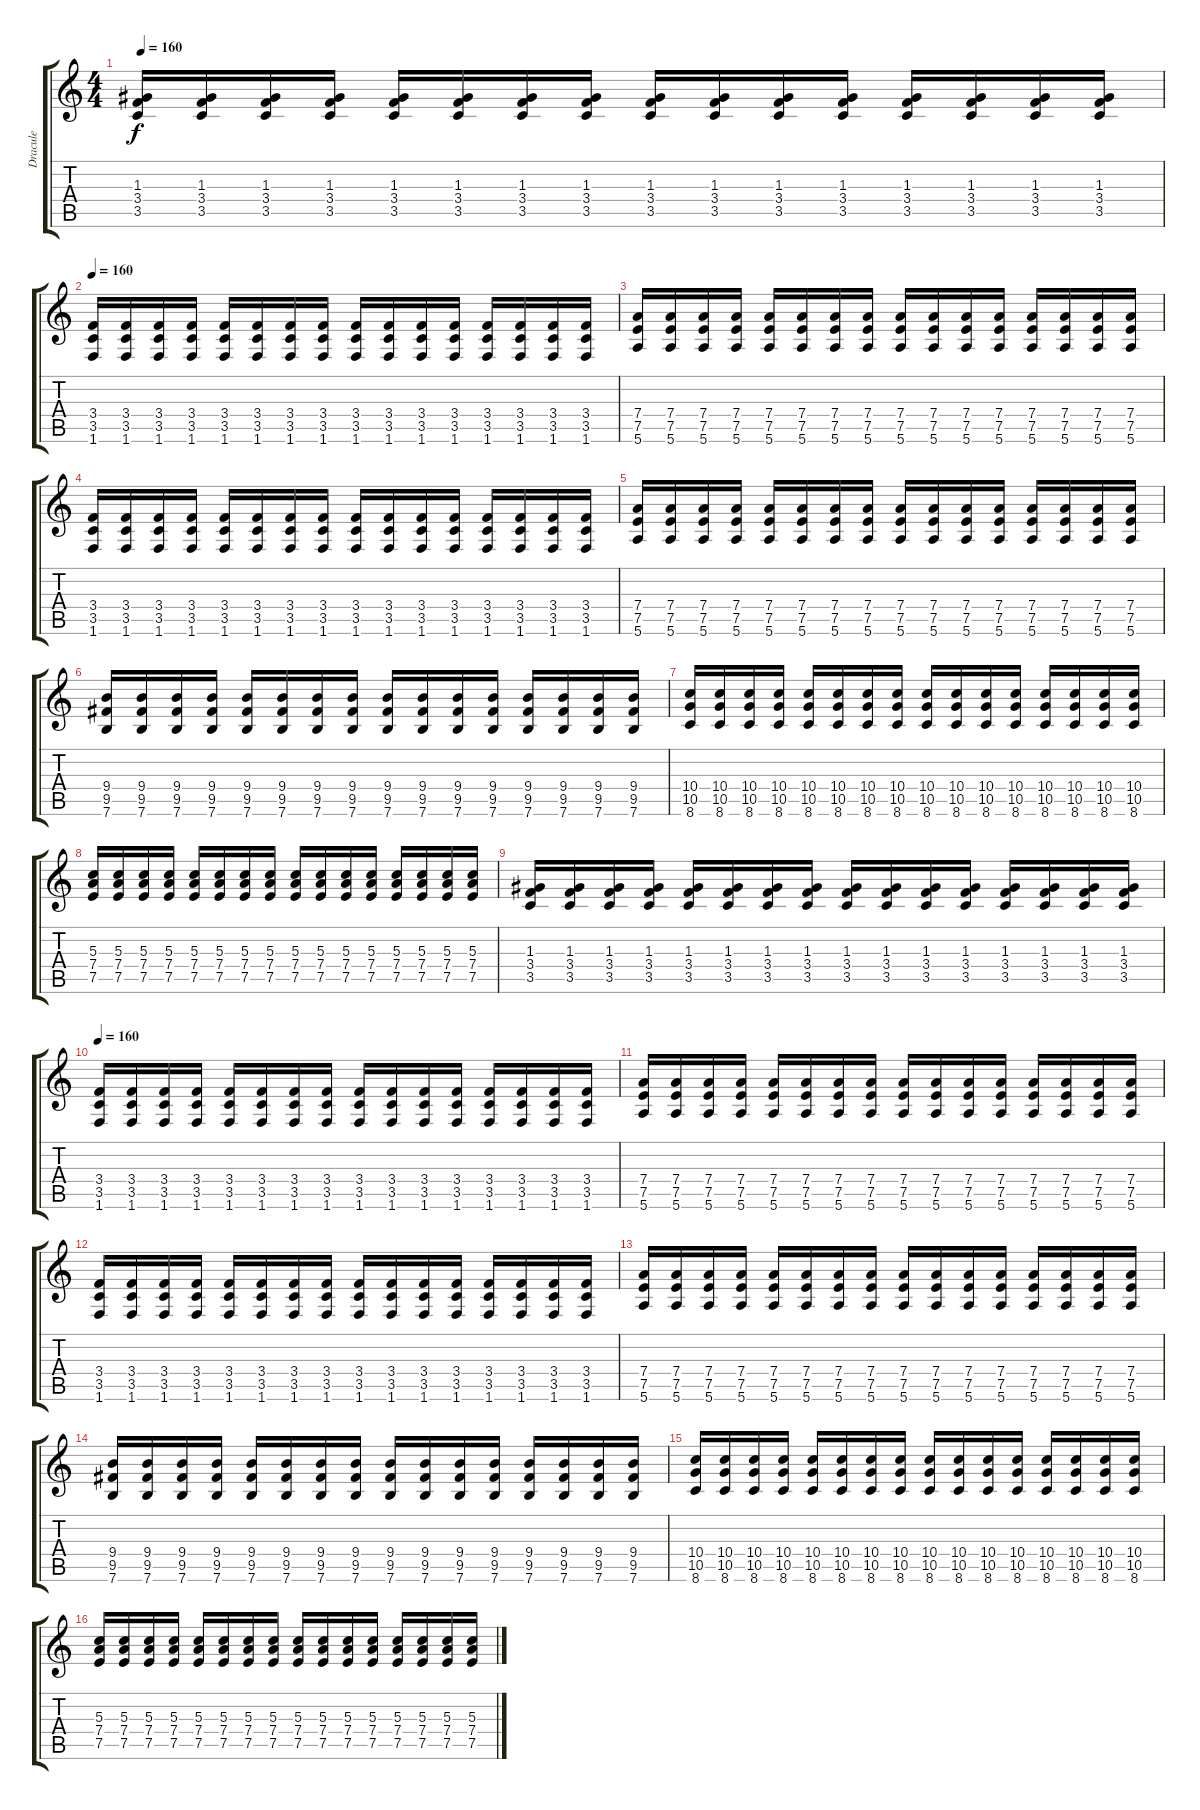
\track ("Dracule" "Dracule") {instrument distortionguitar}
\staff {score tabs}
\tuning (E4 B3 G3 D3 A2 E2) {hide}
\ts (4 4)
\tempo 160
\clef g2
\ks c
(1.3 3.4 3.5).16{dy f} (1.3 3.4 3.5).16 (1.3 3.4 3.5).16 (1.3 3.4 3.5).16 (1.3 3.4 3.5).16 (1.3 3.4 3.5).16 (1.3 3.4 3.5).16 (1.3 3.4 3.5).16 (1.3 3.4 3.5).16 (1.3 3.4 3.5).16 (1.3 3.4 3.5).16 (1.3 3.4 3.5).16 (1.3 3.4 3.5).16 (1.3 3.4 3.5).16 (1.3 3.4 3.5).16 (1.3 3.4 3.5).16 |
\tempo 160
(3.4 3.5 1.6).16 (3.4 3.5 1.6).16 (3.4 3.5 1.6).16 (3.4 3.5 1.6).16 (3.4 3.5 1.6).16 (3.4 3.5 1.6).16 (3.4 3.5 1.6).16 (3.4 3.5 1.6).16 (3.4 3.5 1.6).16 (3.4 3.5 1.6).16 (3.4 3.5 1.6).16 (3.4 3.5 1.6).16 (3.4 3.5 1.6).16 (3.4 3.5 1.6).16 (3.4 3.5 1.6).16 (3.4 3.5 1.6).16 |
(7.4 7.5 5.6).16 (7.4 7.5 5.6).16 (7.4 7.5 5.6).16 (7.4 7.5 5.6).16 (7.4 7.5 5.6).16 (7.4 7.5 5.6).16 (7.4 7.5 5.6).16 (7.4 7.5 5.6).16 (7.4 7.5 5.6).16 (7.4 7.5 5.6).16 (7.4 7.5 5.6).16 (7.4 7.5 5.6).16 (7.4 7.5 5.6).16 (7.4 7.5 5.6).16 (7.4 7.5 5.6).16 (7.4 7.5 5.6).16 |
(3.4 3.5 1.6).16 (3.4 3.5 1.6).16 (3.4 3.5 1.6).16 (3.4 3.5 1.6).16 (3.4 3.5 1.6).16 (3.4 3.5 1.6).16 (3.4 3.5 1.6).16 (3.4 3.5 1.6).16 (3.4 3.5 1.6).16 (3.4 3.5 1.6).16 (3.4 3.5 1.6).16 (3.4 3.5 1.6).16 (3.4 3.5 1.6).16 (3.4 3.5 1.6).16 (3.4 3.5 1.6).16 (3.4 3.5 1.6).16 |
(7.4 7.5 5.6).16 (7.4 7.5 5.6).16 (7.4 7.5 5.6).16 (7.4 7.5 5.6).16 (7.4 7.5 5.6).16 (7.4 7.5 5.6).16 (7.4 7.5 5.6).16 (7.4 7.5 5.6).16 (7.4 7.5 5.6).16 (7.4 7.5 5.6).16 (7.4 7.5 5.6).16 (7.4 7.5 5.6).16 (7.4 7.5 5.6).16 (7.4 7.5 5.6).16 (7.4 7.5 5.6).16 (7.4 7.5 5.6).16 |
(9.4 9.5 7.6).16 (9.4 9.5 7.6).16 (9.4 9.5 7.6).16 (9.4 9.5 7.6).16 (9.4 9.5 7.6).16 (9.4 9.5 7.6).16 (9.4 9.5 7.6).16 (9.4 9.5 7.6).16 (9.4 9.5 7.6).16 (9.4 9.5 7.6).16 (9.4 9.5 7.6).16 (9.4 9.5 7.6).16 (9.4 9.5 7.6).16 (9.4 9.5 7.6).16 (9.4 9.5 7.6).16 (9.4 9.5 7.6).16 |
(10.4 10.5 8.6).16 (10.4 10.5 8.6).16 (10.4 10.5 8.6).16 (10.4 10.5 8.6).16 (10.4 10.5 8.6).16 (10.4 10.5 8.6).16 (10.4 10.5 8.6).16 (10.4 10.5 8.6).16 (10.4 10.5 8.6).16 (10.4 10.5 8.6).16 (10.4 10.5 8.6).16 (10.4 10.5 8.6).16 (10.4 10.5 8.6).16 (10.4 10.5 8.6).16 (10.4 10.5 8.6).16 (10.4 10.5 8.6).16 |
(5.3 7.4 7.5).16 (5.3 7.4 7.5).16 (5.3 7.4 7.5).16 (5.3 7.4 7.5).16 (5.3 7.4 7.5).16 (5.3 7.4 7.5).16 (5.3 7.4 7.5).16 (5.3 7.4 7.5).16 (5.3 7.4 7.5).16 (5.3 7.4 7.5).16 (5.3 7.4 7.5).16 (5.3 7.4 7.5).16 (5.3 7.4 7.5).16 (5.3 7.4 7.5).16 (5.3 7.4 7.5).16 (5.3 7.4 7.5).16 |
(1.3 3.4 3.5).16 (1.3 3.4 3.5).16 (1.3 3.4 3.5).16 (1.3 3.4 3.5).16 (1.3 3.4 3.5).16 (1.3 3.4 3.5).16 (1.3 3.4 3.5).16 (1.3 3.4 3.5).16 (1.3 3.4 3.5).16 (1.3 3.4 3.5).16 (1.3 3.4 3.5).16 (1.3 3.4 3.5).16 (1.3 3.4 3.5).16 (1.3 3.4 3.5).16 (1.3 3.4 3.5).16 (1.3 3.4 3.5).16 |
\tempo 160
(3.4 3.5 1.6).16 (3.4 3.5 1.6).16 (3.4 3.5 1.6).16 (3.4 3.5 1.6).16 (3.4 3.5 1.6).16 (3.4 3.5 1.6).16 (3.4 3.5 1.6).16 (3.4 3.5 1.6).16 (3.4 3.5 1.6).16 (3.4 3.5 1.6).16 (3.4 3.5 1.6).16 (3.4 3.5 1.6).16 (3.4 3.5 1.6).16 (3.4 3.5 1.6).16 (3.4 3.5 1.6).16 (3.4 3.5 1.6).16 |
(7.4 7.5 5.6).16 (7.4 7.5 5.6).16 (7.4 7.5 5.6).16 (7.4 7.5 5.6).16 (7.4 7.5 5.6).16 (7.4 7.5 5.6).16 (7.4 7.5 5.6).16 (7.4 7.5 5.6).16 (7.4 7.5 5.6).16 (7.4 7.5 5.6).16 (7.4 7.5 5.6).16 (7.4 7.5 5.6).16 (7.4 7.5 5.6).16 (7.4 7.5 5.6).16 (7.4 7.5 5.6).16 (7.4 7.5 5.6).16 |
(3.4 3.5 1.6).16 (3.4 3.5 1.6).16 (3.4 3.5 1.6).16 (3.4 3.5 1.6).16 (3.4 3.5 1.6).16 (3.4 3.5 1.6).16 (3.4 3.5 1.6).16 (3.4 3.5 1.6).16 (3.4 3.5 1.6).16 (3.4 3.5 1.6).16 (3.4 3.5 1.6).16 (3.4 3.5 1.6).16 (3.4 3.5 1.6).16 (3.4 3.5 1.6).16 (3.4 3.5 1.6).16 (3.4 3.5 1.6).16 |
(7.4 7.5 5.6).16 (7.4 7.5 5.6).16 (7.4 7.5 5.6).16 (7.4 7.5 5.6).16 (7.4 7.5 5.6).16 (7.4 7.5 5.6).16 (7.4 7.5 5.6).16 (7.4 7.5 5.6).16 (7.4 7.5 5.6).16 (7.4 7.5 5.6).16 (7.4 7.5 5.6).16 (7.4 7.5 5.6).16 (7.4 7.5 5.6).16 (7.4 7.5 5.6).16 (7.4 7.5 5.6).16 (7.4 7.5 5.6).16 |
(9.4 9.5 7.6).16 (9.4 9.5 7.6).16 (9.4 9.5 7.6).16 (9.4 9.5 7.6).16 (9.4 9.5 7.6).16 (9.4 9.5 7.6).16 (9.4 9.5 7.6).16 (9.4 9.5 7.6).16 (9.4 9.5 7.6).16 (9.4 9.5 7.6).16 (9.4 9.5 7.6).16 (9.4 9.5 7.6).16 (9.4 9.5 7.6).16 (9.4 9.5 7.6).16 (9.4 9.5 7.6).16 (9.4 9.5 7.6).16 |
(10.4 10.5 8.6).16 (10.4 10.5 8.6).16 (10.4 10.5 8.6).16 (10.4 10.5 8.6).16 (10.4 10.5 8.6).16 (10.4 10.5 8.6).16 (10.4 10.5 8.6).16 (10.4 10.5 8.6).16 (10.4 10.5 8.6).16 (10.4 10.5 8.6).16 (10.4 10.5 8.6).16 (10.4 10.5 8.6).16 (10.4 10.5 8.6).16 (10.4 10.5 8.6).16 (10.4 10.5 8.6).16 (10.4 10.5 8.6).16 |
(5.3 7.4 7.5).16 (5.3 7.4 7.5).16 (5.3 7.4 7.5).16 (5.3 7.4 7.5).16 (5.3 7.4 7.5).16 (5.3 7.4 7.5).16 (5.3 7.4 7.5).16 (5.3 7.4 7.5).16 (5.3 7.4 7.5).16 (5.3 7.4 7.5).16 (5.3 7.4 7.5).16 (5.3 7.4 7.5).16 (5.3 7.4 7.5).16 (5.3 7.4 7.5).16 (5.3 7.4 7.5).16 (5.3 7.4 7.5).16
